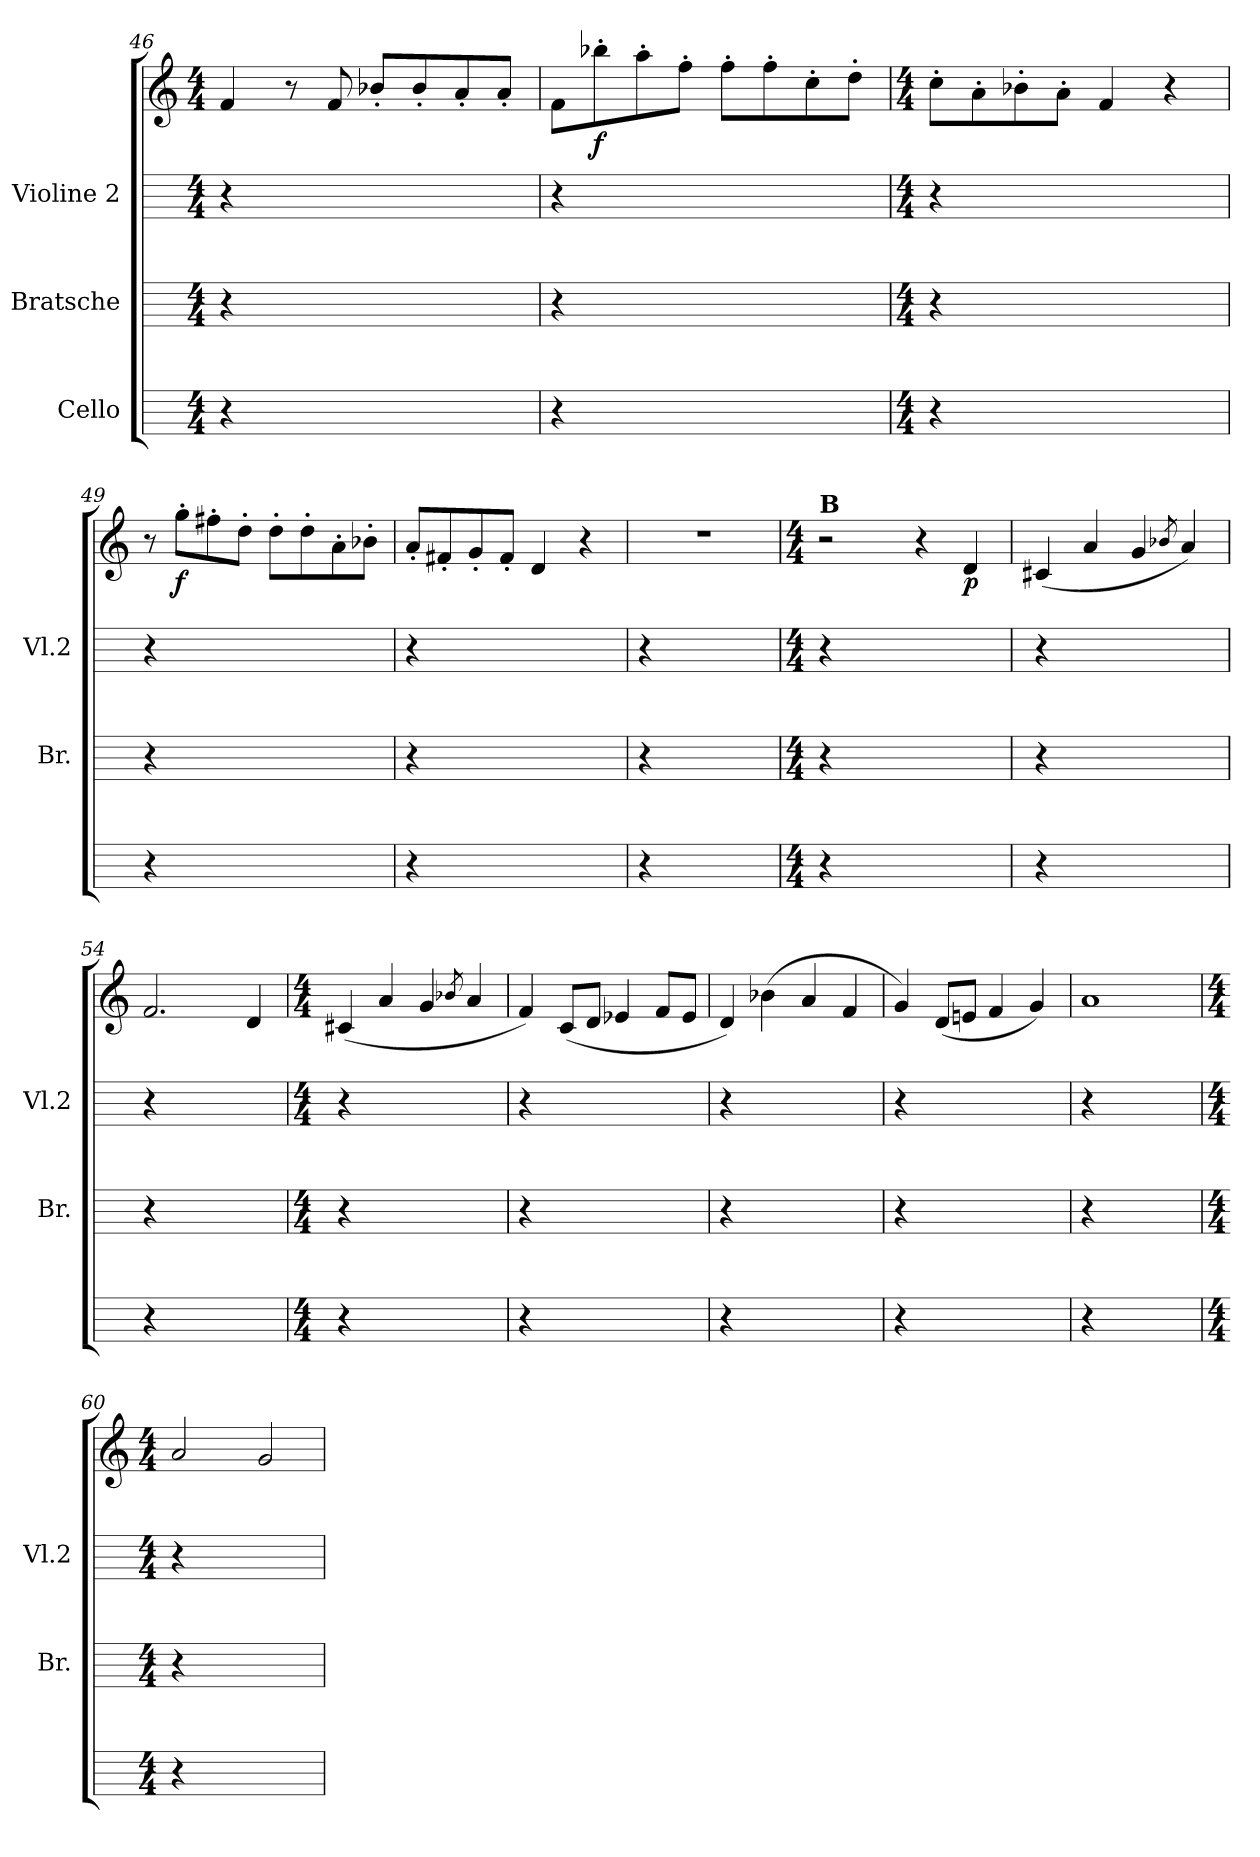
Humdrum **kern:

**kern	**kern	**kern	**kern	**dynam
*part4	*part3	*part2	*part1	*part1
*staff4	*staff3	*staff2	*staff1	*staff1
*I"Cello	*I"Bratsche	*I"Violine 2	*	*
*	*I'Br.	*I'Vl.2	*	*
*	*	*	*clefG2	*
*M4/4	*M4/4	*M4/4	*M4/4	*
=46	=46	=46	=46	=46
4r	4r	4r	4f	.
2.ryy	2.ryy	2.ryy	8r	.
.	.	.	8f	.
.	.	.	8b-'L	.
.	.	.	8b-'	.
.	.	.	8a'	.
.	.	.	8a'J	.
=47	=47	=47	=47	=47
4r	4r	4r	8fL	.
!	!	!	!	!LO:DY:b
.	.	.	8bb-'	f
2.ryy	2.ryy	2.ryy	8aa'	.
.	.	.	8ff'J	.
.	.	.	8ff'L	.
.	.	.	8ff'	.
.	.	.	8cc'	.
.	.	.	8dd'J	.
=48	=48	=48	=48	=48
*M4/4	*M4/4	*M4/4	*M4/4	*
4r	4r	4r	8cc'L	.
.	.	.	8a'	.
2.ryy	2.ryy	2.ryy	8b-'	.
.	.	.	8a'J	.
.	.	.	4f	.
.	.	.	4r	.
=49	=49	=49	=49	=49
4r	4r	4r	8r	.
!	!	!	!	!LO:DY:b
.	.	.	8gg'L	f
2.ryy	2.ryy	2.ryy	8ff#'	.
.	.	.	8dd'J	.
.	.	.	8dd'L	.
.	.	.	8dd'	.
.	.	.	8a'	.
.	.	.	8b-'J	.
=50	=50	=50	=50	=50
4r	4r	4r	8a'L	.
.	.	.	8f#'	.
2.ryy	2.ryy	2.ryy	8g'	.
.	.	.	8f#'J	.
.	.	.	4d	.
.	.	.	4r	.
=51	=51	=51	=51	=51
4r	4r	4r	1r	.
2.ryy	2.ryy	2.ryy	.	.
=52	=52	=52	=52	=52
*M4/4	*M4/4	*M4/4	*M4/4	*
!	!	!	!LO:TX:a:B:t=B	!
4r	4r	4r	2r	.
2.ryy	2.ryy	2.ryy	.	.
.	.	.	4r	.
!	!	!	!	!LO:DY:b
.	.	.	4d	p
=53	=53	=53	=53	=53
4r	4r	4r	(<4c#	.
2.ryy	2.ryy	2.ryy	4a	.
.	.	.	4g	.
.	.	.	8qb-/	.
.	.	.	4a)	.
=54	=54	=54	=54	=54
4r	4r	4r	2.f	.
2.ryy	2.ryy	2.ryy	.	.
.	.	.	4d	.
=55	=55	=55	=55	=55
*M4/4	*M4/4	*M4/4	*M4/4	*
4r	4r	4r	(<4c#	.
2.ryy	2.ryy	2.ryy	4a	.
.	.	.	4g	.
.	.	.	8qb-/	.
.	.	.	4a	.
=56	=56	=56	=56	=56
4r	4r	4r	4f)	.
2.ryy	2.ryy	2.ryy	(<8cL	.
.	.	.	8dJ	.
.	.	.	4e-	.
.	.	.	8fL	.
.	.	.	8e-J	.
=57	=57	=57	=57	=57
4r	4r	4r	4d)	.
2.ryy	2.ryy	2.ryy	(<4b-	.
.	.	.	4a	.
.	.	.	4f	.
=58	=58	=58	=58	=58
4r	4r	4r	4g)	.
2.ryy	2.ryy	2.ryy	(<8dL	.
.	.	.	8enJ	.
.	.	.	4f	.
.	.	.	4g)	.
=59	=59	=59	=59	=59
4r	4r	4r	1a	.
2.ryy	2.ryy	2.ryy	.	.
=60	=60	=60	=60	=60
*M4/4	*M4/4	*M4/4	*M4/4	*
4r	4r	4r	2a	.
2.ryy	2.ryy	2.ryy	.	.
.	.	.	2g	.
=	=	=	=	=
*-	*-	*-	*-	*-
